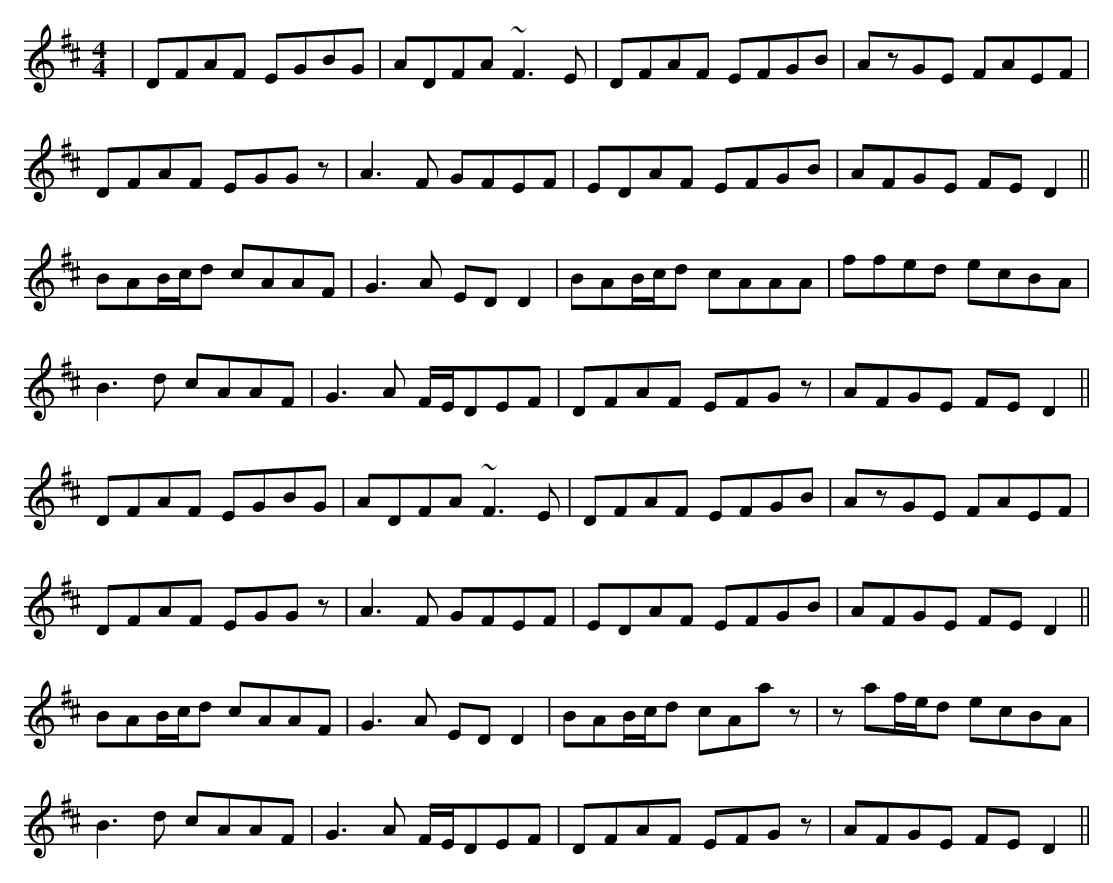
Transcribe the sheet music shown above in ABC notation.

X:1
M:4/4
K:D
|DFAF EGBG|ADFA ~F3E|DFAF EFGB|AzGE FAEF|
DFAF EGGz|A3F GFEF|EDAF EFGB|AFGE FED2||
BAB/c/d cAAF|G3A EDD2|BAB/c/d cAAA|ffed ecBA|
B3d cAAF|G3A F/E/DEF|DFAF EFGz|AFGE FED2||
DFAF EGBG|ADFA ~F3E|DFAF EFGB|AzGE FAEF|
DFAF EGGz|A3F GFEF|EDAF EFGB|AFGE FED2||
BAB/c/d cAAF|G3A EDD2|BAB/c/d cAaz|zaf/e/d ecBA|
B3d cAAF|G3A F/E/DEF|DFAF EFGz|AFGE FED2||
